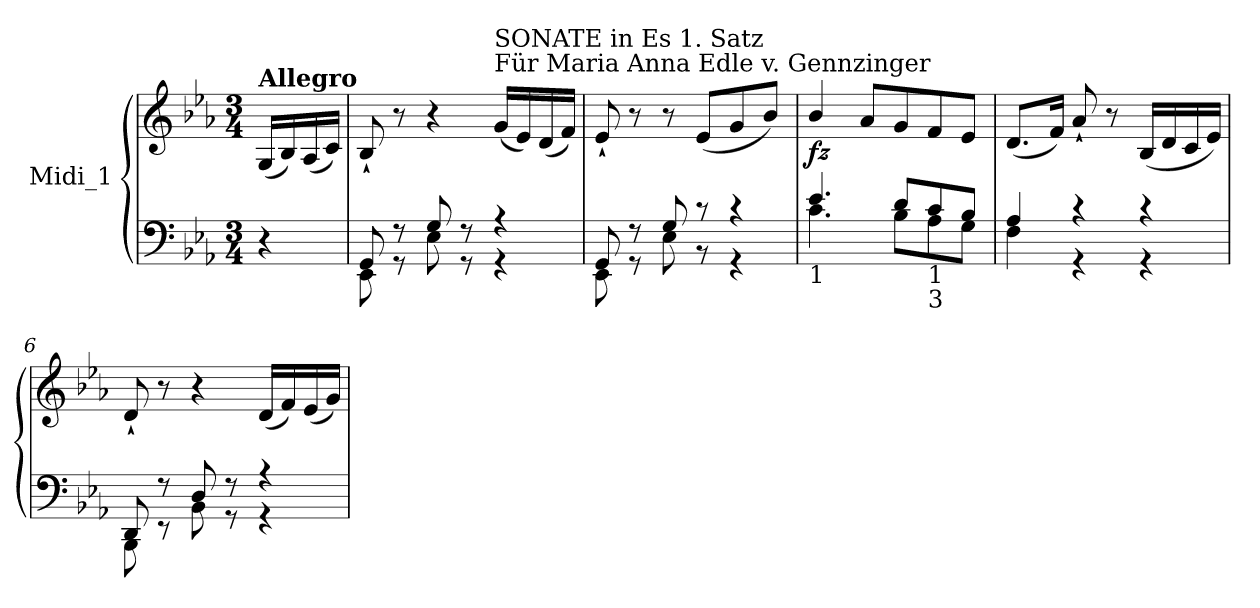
**kern	**kern	**dynam
*part1	*part1	*part1
*staff2	*staff1	*staff1/2
*I"Midi_1	*	*
*clefF4	*clefG2	*
*k[b-e-a-]	*k[b-e-a-]	*
*E-:	*E-:	*
*M3/4	*M3/4	*
=1	=1	=1
*^	*	*
!	!	!LO:TX:a:B:t=Allegro	!
4r	4ryy	(16G/LL	.
.	.	16B-/)	.
.	.	(16A-/	.
.	.	16c/JJ)	.
=2	=2	=2	=2
8GG/	8EE-\	8B-`/	.
8r	8r	8r	.
8G/	8E-\	4r	.
8r	8r	.	.
!	!	!LO:TX:a:t=Für Maria Anna Edle v. Gennzinger	!
!	!	!LO:TX:a:t=SONATE in Es 1. Satz	!
4r	4r	(16g/LL	.
.	.	16e-/)	.
.	.	(16d/	.
.	.	16f/JJ)	.
=3	=3	=3	=3
8GG/	8EE-\	8e-`/	.
8r	8r	8r	.
8G/	8E-\	8r	.
8r	8r	(8e-/L	.
4r	4r	8g/	.
.	.	8b-/J)	.
=4	=4	=4	=4
!LO:TX:b:t=1	!	!	!
!	!	!	!LO:DY:b
4.e-/	4.c\	4b-/	fz
.	.	8a-/L	.
8d/L	8B-\L	8g/	.
!LO:TX:b:t=1	!	!	!
!LO:TX:b:t=3	!	!	!
8c/	8A-\	8f/	.
8B-/J	8G\J	8e-/J	.
=5	=5	=5	=5
4A-/	4F\	(8.d/L	.
.	.	16f/Jk)	.
4r	4r	8a-`/	.
.	.	8r	.
4r	4r	(16B-/LL	.
.	.	16d/	.
.	.	16c/	.
.	.	16e-/JJ)	.
!!LO:LB:g=z
=6	=6	=6	=6
8DD/	8BBB-\	8d`/	.
8r	8r	8r	.
8D/	8BB-\	4r	.
8r	8r	.	.
4r	4r	(16d/LL	.
.	.	16f/)	.
.	.	(16e-/	.
.	.	16g/JJ)	.
*v	*v	*	*
=	=	=
*-	*-	*-
